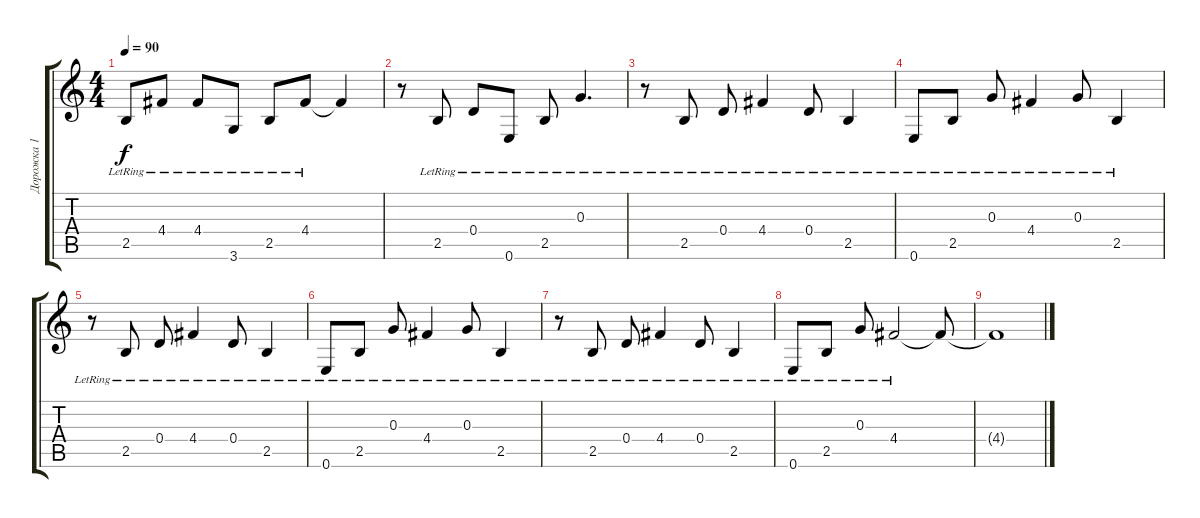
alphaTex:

\track ("Дорожка 1" "Дорожка 1") {instrument electricguitarclean}
\staff {score tabs}
\tuning (E4 B3 G3 D3 A2 E2) {hide}
\ts (4 4)
\tempo 90
\clef g2
\ks c
2.5{lr}.8{dy f} 4.4{lr}.8 4.4{lr}.8 3.6{lr}.8 2.5{lr}.8 4.4{lr}.8 4.4{t}.4 |
r.8 2.5{lr}.8 0.4{lr}.8 0.6{lr}.8 2.5{lr}.8 0.3{lr}.4{d} |
r.8 2.5{lr}.8 0.4{lr}.8 4.4{lr}.4 0.4{lr}.8 2.5{lr}.4 |
0.6{lr}.8 2.5{lr}.8 0.3{lr}.8 4.4{lr}.4 0.3{lr}.8 2.5{lr}.4 |
r.8 2.5{lr}.8 0.4{lr}.8 4.4{lr}.4 0.4{lr}.8 2.5{lr}.4 |
0.6{lr}.8 2.5{lr}.8 0.3{lr}.8 4.4{lr}.4 0.3{lr}.8 2.5{lr}.4 |
r.8 2.5{lr}.8 0.4{lr}.8 4.4{lr}.4 0.4{lr}.8 2.5{lr}.4 |
0.6{lr}.8 2.5{lr}.8 0.3{lr}.8 4.4{lr}.2 4.4{t}.8 |
4.4{t}.1
